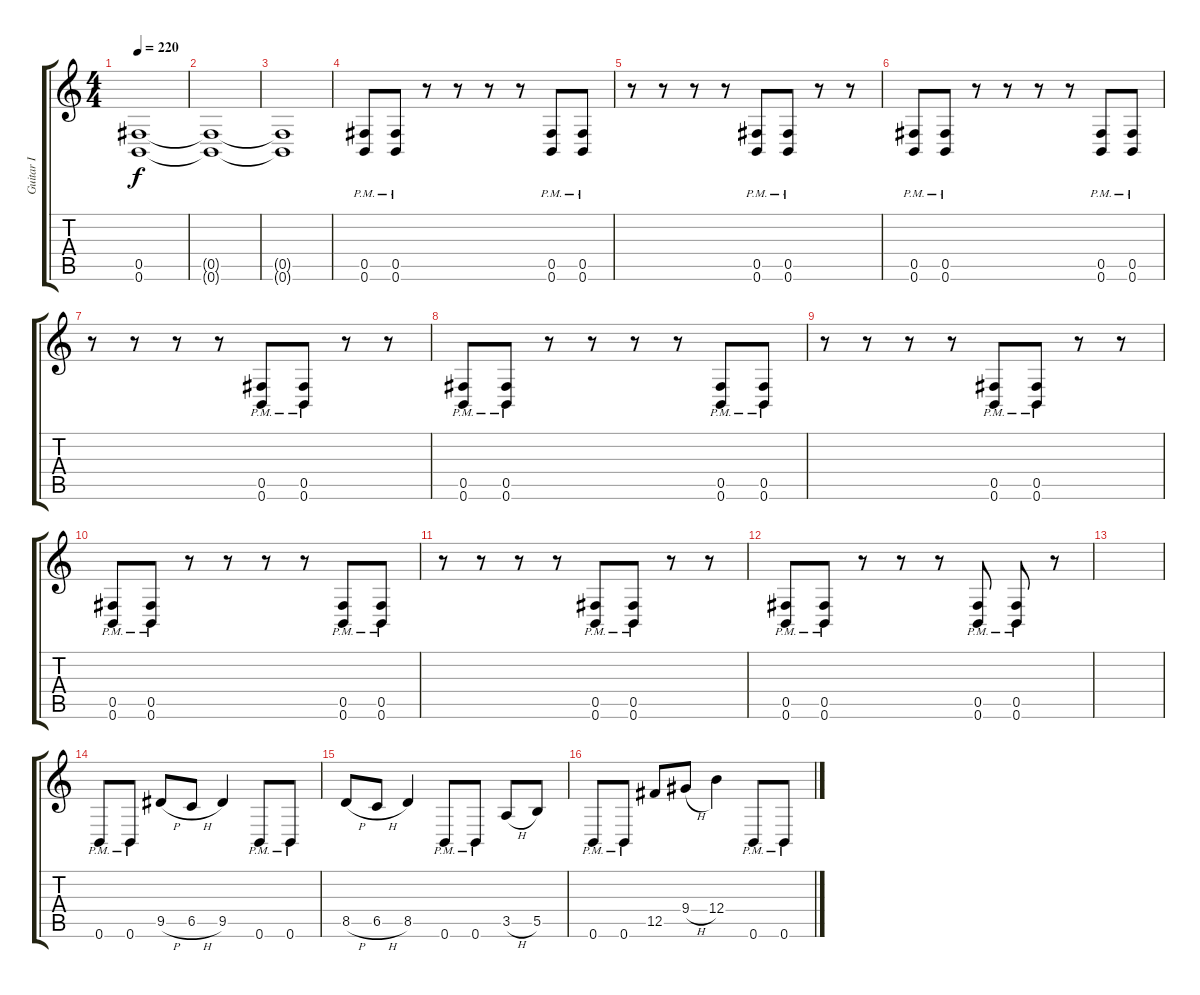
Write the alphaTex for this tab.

\track ("Guitar I" "Guitar I") {instrument distortionguitar}
\staff {score tabs}
\tuning (Db4 Ab3 E3 B2 Gb2 B1) {hide}
\ts (4 4)
\tempo 220
\clef g2
\ks c
(0.5{t} 0.6{t}).1{dy f} |
(0.5{t} 0.6{t}).1 |
(0.5{t} 0.6{t}).1 |
(0.5{pm} 0.6{pm}).8 (0.5{pm} 0.6{pm}).8 r.8 r.8 r.8 r.8 (0.5{pm} 0.6{pm}).8 (0.5{pm} 0.6{pm}).8 |
r.8 r.8 r.8 r.8 (0.5{pm} 0.6{pm}).8 (0.5{pm} 0.6{pm}).8 r.8 r.8 |
(0.5{pm} 0.6{pm}).8 (0.5{pm} 0.6{pm}).8 r.8 r.8 r.8 r.8 (0.5{pm} 0.6{pm}).8 (0.5{pm} 0.6{pm}).8 |
r.8 r.8 r.8 r.8 (0.5{pm} 0.6{pm}).8 (0.5{pm} 0.6{pm}).8 r.8 r.8 |
(0.5{pm} 0.6{pm}).8 (0.5{pm} 0.6{pm}).8 r.8 r.8 r.8 r.8 (0.5{pm} 0.6{pm}).8 (0.5{pm} 0.6{pm}).8 |
r.8 r.8 r.8 r.8 (0.5{pm} 0.6{pm}).8 (0.5{pm} 0.6{pm}).8 r.8 r.8 |
(0.5{pm} 0.6{pm}).8 (0.5{pm} 0.6{pm}).8 r.8 r.8 r.8 r.8 (0.5{pm} 0.6{pm}).8 (0.5{pm} 0.6{pm}).8 |
r.8 r.8 r.8 r.8 (0.5{pm} 0.6{pm}).8 (0.5{pm} 0.6{pm}).8 r.8 r.8 |
(0.5{pm} 0.6{pm}).8 (0.5{pm} 0.6{pm}).8 r.8 r.8 r.8 (0.5{pm} 0.6{pm}).8 (0.5{pm} 0.6{pm}).8 r.8 |
|
0.6{pm}.8 0.6{pm}.8 9.5{h}.8 6.5{h}.8 9.5.4 0.6{pm}.8 0.6{pm}.8 |
8.5{h}.8 6.5{h}.8 8.5.4 0.6{pm}.8 0.6{pm}.8 3.5{h}.8 5.5.8 |
0.6{pm}.8 0.6{pm}.8 12.5.8 9.4{h}.8 12.4.4 0.6{pm}.8 0.6{pm}.8
